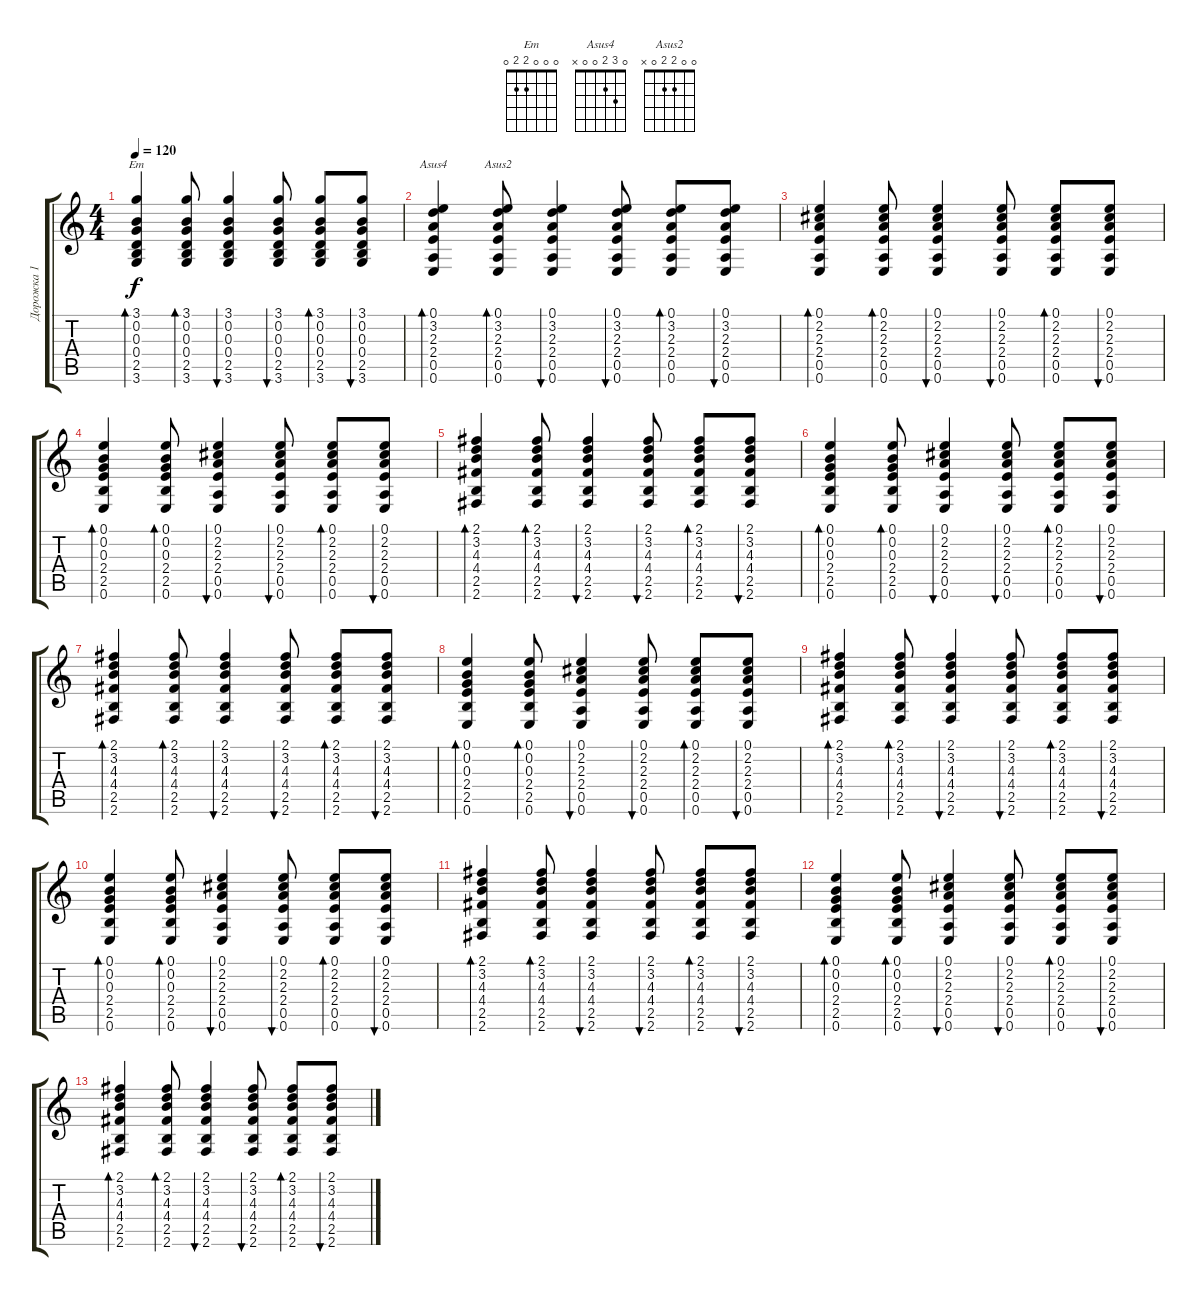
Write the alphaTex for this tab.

\track ("Дорожка 1" "Дорожка 1") {instrument acousticguitarsteel}
\staff {score tabs}
\tuning (E4 B3 G3 D3 A2 E2) {hide}
\chord ("Em" 0 0 0 2 2 0)
\chord ("Asus4" 0 3 2 0 0 x)
\chord ("Asus2" 0 0 2 2 0 x)
\ts (4 4)
\tempo 120
\clef g2
\ks c
(3.1 0.2 0.3 0.4 2.5 3.6).4{bd 60 ch "Em" dy f} (3.1 0.2 0.3 0.4 2.5 3.6).8{bd 60} (3.1 0.2 0.3 0.4 2.5 3.6).4{bu 60} (3.1 0.2 0.3 0.4 2.5 3.6).8{bu 60} (3.1 0.2 0.3 0.4 2.5 3.6).8{bd 60} (3.1 0.2 0.3 0.4 2.5 3.6).8{bu 60} |
(0.1 3.2 2.3 2.4 0.5 0.6).4{bd 60 ch "Asus4"} (0.1 3.2 2.3 2.4 0.5 0.6).8{bd 60 ch "Asus2"} (0.1 3.2 2.3 2.4 0.5 0.6).4{bu 60} (0.1 3.2 2.3 2.4 0.5 0.6).8{bu 60} (0.1 3.2 2.3 2.4 0.5 0.6).8{bd 60} (0.1 3.2 2.3 2.4 0.5 0.6).8{bu 60} |
(0.1 2.2 2.3 2.4 0.5 0.6).4{bd 60} (0.1 2.2 2.3 2.4 0.5 0.6).8{bd 60} (0.1 2.2 2.3 2.4 0.5 0.6).4{bu 60} (0.1 2.2 2.3 2.4 0.5 0.6).8{bu 60} (0.1 2.2 2.3 2.4 0.5 0.6).8{bd 60} (0.1 2.2 2.3 2.4 0.5 0.6).8{bu 60} |
(0.1 0.2 0.3 2.4 2.5 0.6).4{bd 60} (0.1 0.2 0.3 2.4 2.5 0.6).8{bd 60} (0.1 2.2 2.3 2.4 0.5 0.6).4{bu 60} (0.1 2.2 2.3 2.4 0.5 0.6).8{bu 60} (0.1 2.2 2.3 2.4 0.5 0.6).8{bd 60} (0.1 2.2 2.3 2.4 0.5 0.6).8{bu 60} |
(2.1 3.2 4.3 4.4 2.5 2.6).4{bd 60} (2.1 3.2 4.3 4.4 2.5 2.6).8{bd 60} (2.1 3.2 4.3 4.4 2.5 2.6).4{bu 60} (2.1 3.2 4.3 4.4 2.5 2.6).8{bu 60} (2.1 3.2 4.3 4.4 2.5 2.6).8{bd 60} (2.1 3.2 4.3 4.4 2.5 2.6).8{bu 60} |
(0.1 0.2 0.3 2.4 2.5 0.6).4{bd 60} (0.1 0.2 0.3 2.4 2.5 0.6).8{bd 60} (0.1 2.2 2.3 2.4 0.5 0.6).4{bu 60} (0.1 2.2 2.3 2.4 0.5 0.6).8{bu 60} (0.1 2.2 2.3 2.4 0.5 0.6).8{bd 60} (0.1 2.2 2.3 2.4 0.5 0.6).8{bu 60} |
(2.1 3.2 4.3 4.4 2.5 2.6).4{bd 60} (2.1 3.2 4.3 4.4 2.5 2.6).8{bd 60} (2.1 3.2 4.3 4.4 2.5 2.6).4{bu 60} (2.1 3.2 4.3 4.4 2.5 2.6).8{bu 60} (2.1 3.2 4.3 4.4 2.5 2.6).8{bd 60} (2.1 3.2 4.3 4.4 2.5 2.6).8{bu 60} |
(0.1 0.2 0.3 2.4 2.5 0.6).4{bd 60} (0.1 0.2 0.3 2.4 2.5 0.6).8{bd 60} (0.1 2.2 2.3 2.4 0.5 0.6).4{bu 60} (0.1 2.2 2.3 2.4 0.5 0.6).8{bu 60} (0.1 2.2 2.3 2.4 0.5 0.6).8{bd 60} (0.1 2.2 2.3 2.4 0.5 0.6).8{bu 60} |
(2.1 3.2 4.3 4.4 2.5 2.6).4{bd 60} (2.1 3.2 4.3 4.4 2.5 2.6).8{bd 60} (2.1 3.2 4.3 4.4 2.5 2.6).4{bu 60} (2.1 3.2 4.3 4.4 2.5 2.6).8{bu 60} (2.1 3.2 4.3 4.4 2.5 2.6).8{bd 60} (2.1 3.2 4.3 4.4 2.5 2.6).8{bu 60} |
(0.1 0.2 0.3 2.4 2.5 0.6).4{bd 60} (0.1 0.2 0.3 2.4 2.5 0.6).8{bd 60} (0.1 2.2 2.3 2.4 0.5 0.6).4{bu 60} (0.1 2.2 2.3 2.4 0.5 0.6).8{bu 60} (0.1 2.2 2.3 2.4 0.5 0.6).8{bd 60} (0.1 2.2 2.3 2.4 0.5 0.6).8{bu 60} |
(2.1 3.2 4.3 4.4 2.5 2.6).4{bd 60} (2.1 3.2 4.3 4.4 2.5 2.6).8{bd 60} (2.1 3.2 4.3 4.4 2.5 2.6).4{bu 60} (2.1 3.2 4.3 4.4 2.5 2.6).8{bu 60} (2.1 3.2 4.3 4.4 2.5 2.6).8{bd 60} (2.1 3.2 4.3 4.4 2.5 2.6).8{bu 60} |
(0.1 0.2 0.3 2.4 2.5 0.6).4{bd 60} (0.1 0.2 0.3 2.4 2.5 0.6).8{bd 60} (0.1 2.2 2.3 2.4 0.5 0.6).4{bu 60} (0.1 2.2 2.3 2.4 0.5 0.6).8{bu 60} (0.1 2.2 2.3 2.4 0.5 0.6).8{bd 60} (0.1 2.2 2.3 2.4 0.5 0.6).8{bu 60} |
(2.1 3.2 4.3 4.4 2.5 2.6).4{bd 60} (2.1 3.2 4.3 4.4 2.5 2.6).8{bd 60} (2.1 3.2 4.3 4.4 2.5 2.6).4{bu 60} (2.1 3.2 4.3 4.4 2.5 2.6).8{bu 60} (2.1 3.2 4.3 4.4 2.5 2.6).8{bd 60} (2.1 3.2 4.3 4.4 2.5 2.6).8{bu 60}
